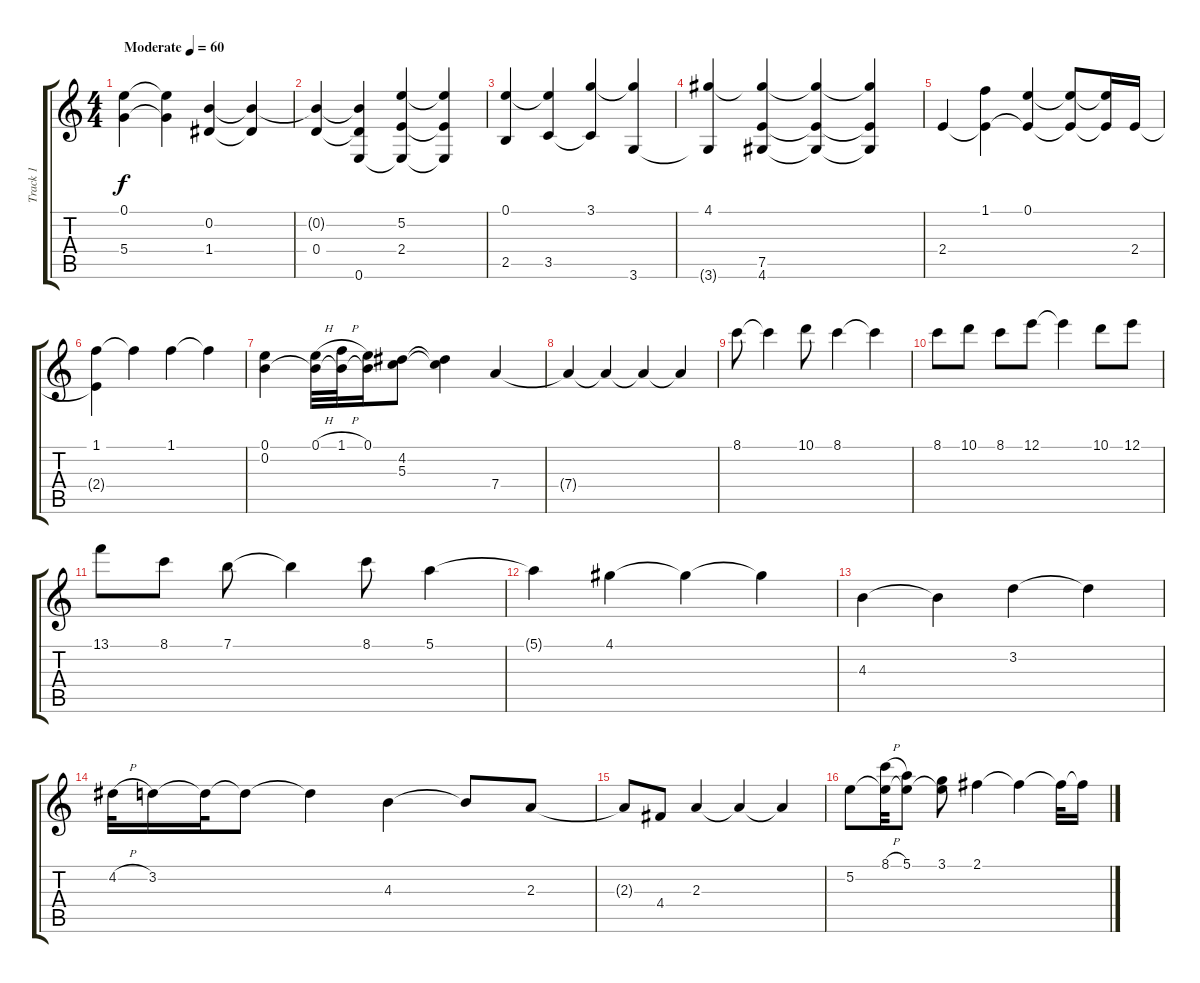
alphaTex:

\track ("Track 1" "Track 1") {instrument acousticguitarnylon}
\staff {score tabs}
\tuning (E4 B3 G3 D3 A2 E2) {hide}
\ts (4 4)
\tempo (60 "Moderate")
\clef g2
\ks c
(0.1 5.4).4{dy f instrument acousticguitarnylon} (0.1{t} 5.4{t}).4 (0.2 1.4).4 (0.2{t} 1.4{t}).4 |
(0.2{t} 0.4).4 (0.2{t} 0.4{t} 0.6).4 (5.2 2.4 0.6{t}).4 (5.2{t} 2.4{t} 0.6{t}).4 |
(0.1 2.5).4 (0.1{t} 3.5).4 (3.1 3.5{t}).4 (3.1{t} 3.6).4 |
(4.1 3.6{t}).4 (4.1{t} 7.5 4.6).4 (4.1{t} 7.5{t} 4.6{t}).4 (4.1{t} 7.5{t} 4.6{t}).4 |
2.4.4 (1.1 2.4{t}).4 (0.1 2.4{t}).4 (0.1{t} 2.4{t}).8 (0.1{t} 2.4{t}).16 2.4.16 |
(1.1 2.4{t}).4 1.1{t}.4 1.1.4 1.1{t}.4 |
(0.1 0.2).4 (0.1{h} 0.2{t}).32 (1.1{h} 0.2{t}).32 (0.1 0.2{t}).16 (4.2 5.3).8 (4.2{t} 5.3{t}).4 7.4.4 |
7.4{t}.4 7.4{t}.4 7.4{t}.4 7.4{t}.4 |
8.1.8 8.1{t}.4 10.1.8 8.1.4 8.1{t}.4 |
8.1.8 10.1.8 8.1.8 12.1.8 12.1{t}.4 10.1.8 12.1.8 |
13.1.8 8.1.8 7.1.8 7.1{t}.4 8.1.8 5.1.4 |
5.1{t}.4 4.1.4 4.1{t}.4 4.1{t}.4 |
4.3.4 4.3{t}.4 3.2.4 3.2{t}.4 |
4.2{h}.32 3.2.16 3.2{t}.32 3.2{t}.8 3.2{t}.4 4.3.4 4.3{t}.8 2.3.8 |
2.3{t}.8 4.4.8 2.3.4 2.3{t}.4 2.3{t}.4 |
5.2.8 (8.1{h} 5.2{t}).32 (5.1 5.2{t}).8 (3.1 5.2{t}).8 2.1.4 2.1{t}.4 2.1{t}.32 2.1{t}.16
